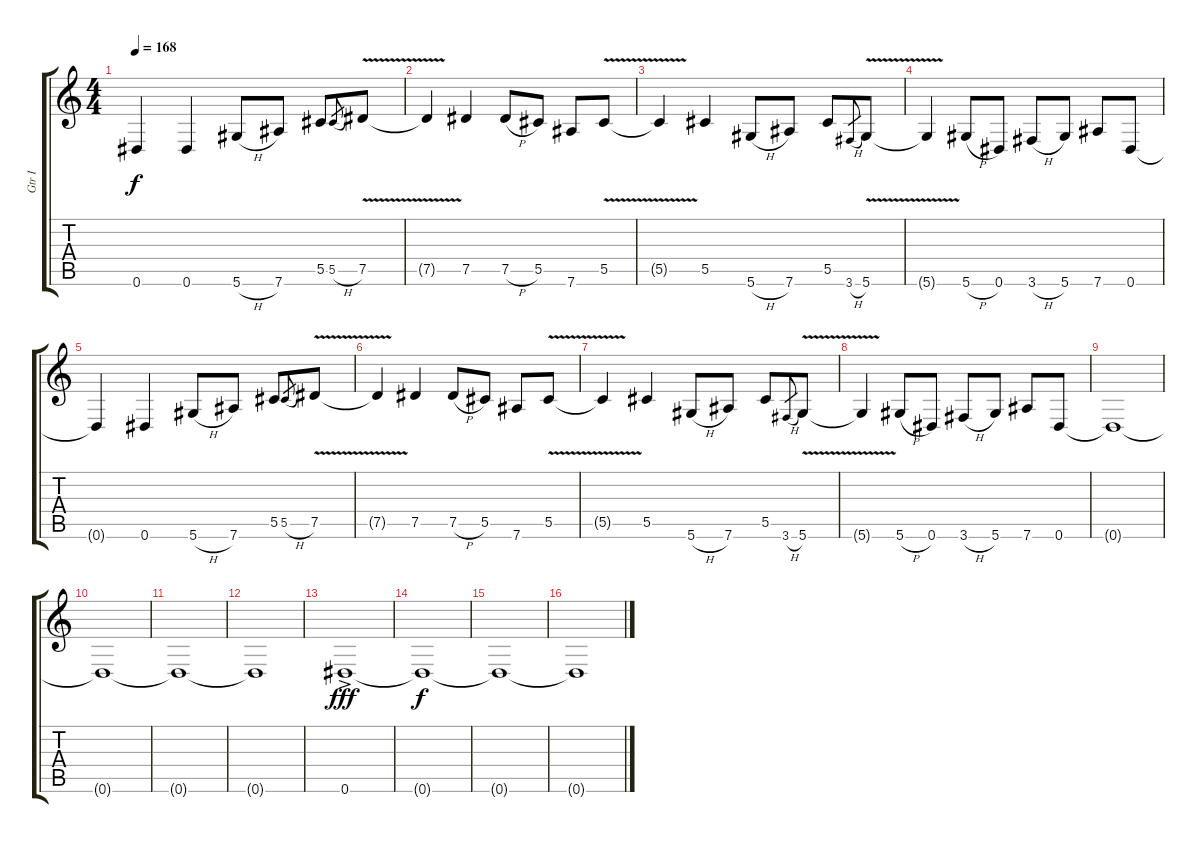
\track ("Gtr I" "Gtr I") {instrument distortionguitar}
\staff {score tabs}
\tuning (Eb4 Bb3 Gb3 Db3 Ab2 Eb2) {hide}
\ts (4 4)
\tempo 168
\clef g2
\ks c
0.6{t}.4{dy f} 0.6.4 5.6{h}.8 7.6.8 5.5.8 5.5{h}.8{gr} 7.5{v}.8 |
7.5{t}.4 7.5.4 7.5{h}.8 5.5.8 7.6.8 5.5{v}.8 |
5.5{t}.4 5.5.4 5.6{h}.8 7.6.8 5.5.8 3.6{h}.8{gr} 5.6{v}.8 |
5.6{t}.4 5.6{h}.8 0.6.8 3.6{h}.8 5.6.8 7.6.8 0.6.8 |
0.6{t}.4 0.6.4 5.6{h}.8 7.6.8 5.5.8 5.5{h}.8{gr} 7.5{v}.8 |
7.5{t}.4 7.5.4 7.5{h}.8 5.5.8 7.6.8 5.5{v}.8 |
5.5{t}.4 5.5.4 5.6{h}.8 7.6.8 5.5.8 3.6{h}.8{gr} 5.6{v}.8 |
5.6{t}.4 5.6{h}.8 0.6.8 3.6{h}.8 5.6.8 7.6.8 0.6.8 |
0.6{t}.1 |
0.6{t}.1 |
0.6{t}.1 |
0.6{t}.1 |
0.6{ac}.1{dy fff} |
0.6{t}.1{dy f} |
0.6{t}.1 |
0.6{t}.1
